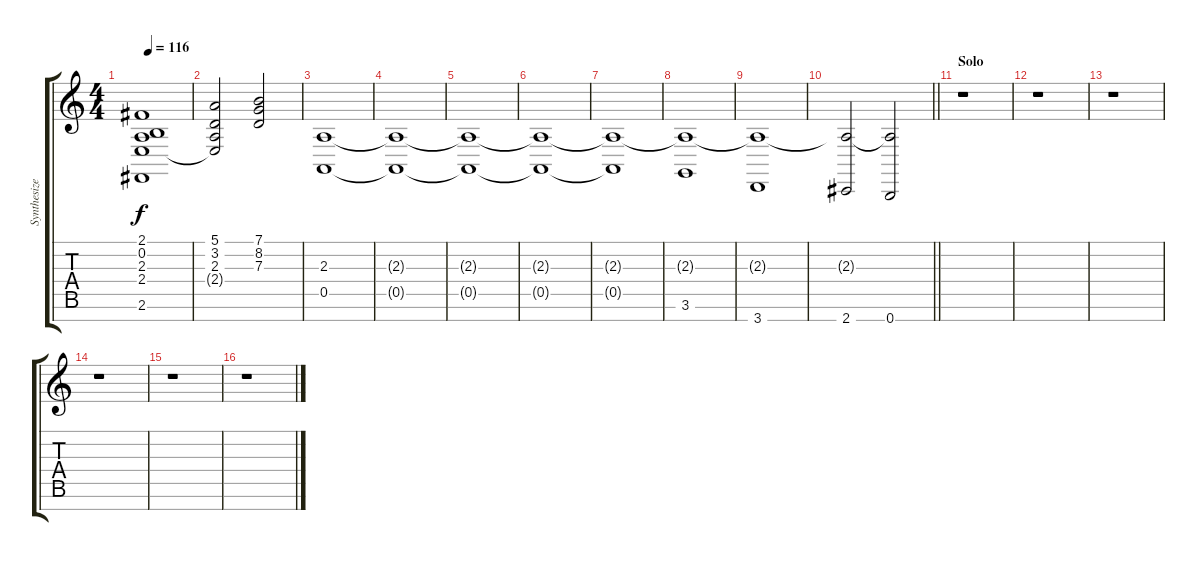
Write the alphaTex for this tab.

\track ("Synthesizers" "Synthesize") {instrument choiraahs}
\staff {score tabs}
\tuning (E4 B3 G3 D3 A2 E2 B1) {hide}
\ts (4 4)
\tempo 116
\clef g2
\ks c
(2.1 0.2 2.3{t} 2.4{t} 2.6).1{dy f} |
(5.1 3.2 2.3 2.4{t}).2 (7.1 8.2 7.3).2 |
(2.3 0.5).1 |
(2.3{t} 0.5{t}).1 |
(2.3{t} 0.5{t}).1 |
(2.3{t} 0.5{t}).1 |
(2.3{t} 0.5{t}).1 |
(2.3{t} 3.6).1 |
(2.3{t} 3.7).1 |
\barLineRight lightlight
(2.3{t} 2.7).2 (2.3{t} 0.7).2 |
\section ("" "Solo")
r.1 |
r.1 |
r.1 |
r.1 |
r.1 |
r.1
